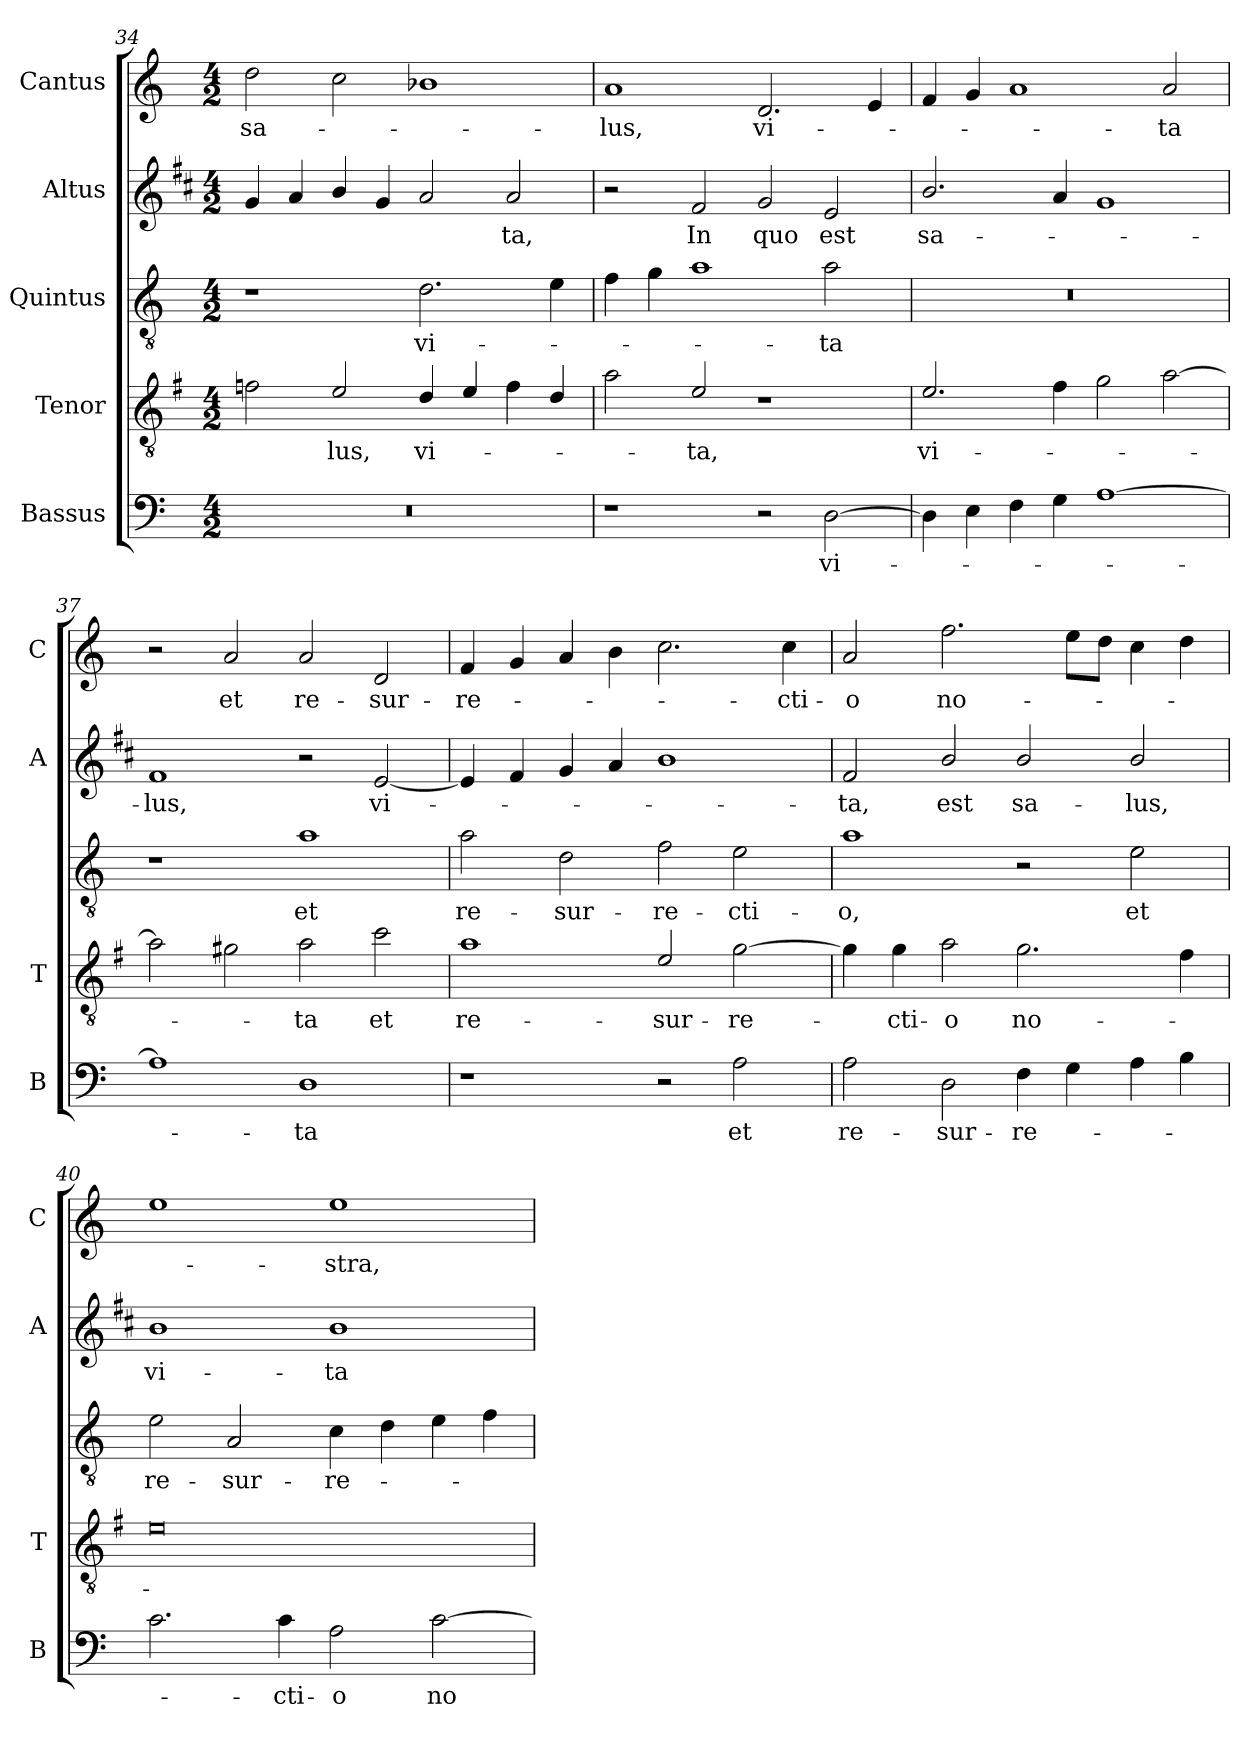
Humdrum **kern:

**kern	**text	**kern	**text	**kern	**text	**kern	**text	**kern	**text
*part5	*part5	*part4	*part4	*part3	*part3	*part2	*part2	*part1	*part1
*staff5	*staff5	*staff4	*staff4	*staff3	*staff3	*staff2	*staff2	*staff1	*staff1
*I"Bassus	*	*I"Tenor	*	*I"Quintus	*	*I"Altus	*	*I"Cantus	*
*I'B	*	*I'T	*	*	*	*I'A	*	*I'C	*
*clefF4	*	*clefGv2	*	*clefGv2	*	*clefG2	*	*clefG2	*
*	*	*ITrd4c7	*	*	*	*ITrd1c2	*	*	*
*k[]	*	*k[]	*	*k[]	*	*k[]	*	*k[]	*
*C:	*	*C:	*	*C:	*	*C:	*	*C:	*
*M4/2	*	*M4/2	*	*M4/2	*	*M4/2	*	*M4/2	*
=34	=34	=34	=34	=34	=34	=34	=34	=34	=34
!	!	!	!	!	!	!	!	!	!LO:LY:b
0r	.	2B-X\	.	1r	.	4f/	.	2dd\	sa-
.	.	.	.	.	.	4g/	.	.	.
!	!	!	!LO:LY:b	!	!	!	!	!	!
.	.	2A/	-lus,	.	.	4a/	.	2cc\	.
.	.	.	.	.	.	4f/	.	.	.
!	!	!	!LO:LY:b	!	!LO:LY:b	!	!	!	!
.	.	4G/	vi-	2.d\	vi-	2g/	.	1b-X	.
.	.	4A/	.	.	.	.	.	.	.
!	!	!	!	!	!	!	!LO:LY:b	!	!
.	.	4B-\	.	.	.	2g/	-ta,	.	.
.	.	4G/	.	4e\	.	.	.	.	.
=35	=35	=35	=35	=35	=35	=35	=35	=35	=35
!	!	!	!	!	!	!	!	!	!LO:LY:b
1r	.	2d\	.	4f\	.	2r	.	1a	-lus,
.	.	.	.	4g\	.	.	.	.	.
!	!	!	!LO:LY:b	!	!	!	!LO:LY:b	!	!
.	.	2A/	-ta,	1a	.	2e/	In	.	.
!	!	!	!	!	!	!	!LO:LY:b	!	!LO:LY:b
2r	.	1r	.	.	.	2f/	quo	2.d/	vi-
!	!LO:LY:b	!	!	!	!LO:LY:b	!	!LO:LY:b	!	!
[2D\	vi-	.	.	2a\	-ta	2d/	est	.	.
.	.	.	.	.	.	.	.	4e/	.
!!LO:PB:g=z
=36	=36	=36	=36	=36	=36	=36	=36	=36	=36
!	!	!	!LO:LY:b	!	!	!	!LO:LY:b	!	!
4D\]	.	2.A/	vi-	0r	.	2.a/	sa-	4f/	.
4E\	.	.	.	.	.	.	.	4g/	.
4F\	.	.	.	.	.	.	.	1a	.
4G\	.	4B\	.	.	.	4g/	.	.	.
[1A	.	2c\	.	.	.	1f	.	.	.
!	!	!	!	!	!	!	!	!	!LO:LY:b
.	.	[2d\	.	.	.	.	.	2a/	-ta
=37	=37	=37	=37	=37	=37	=37	=37	=37	=37
!	!	!	!	!	!	!	!LO:LY:b	!	!
1A]	.	2d\]	.	1r	.	1e	-lus,	2r	.
!	!	!	!	!	!	!	!	!	!LO:LY:b
.	.	2c#X\	.	.	.	.	.	2a/	et
!	!LO:LY:b	!	!LO:LY:b	!	!LO:LY:b	!	!	!	!LO:LY:b
1D	-ta	2d\	-ta	1a	et	2r	.	2a/	re-
!	!	!	!LO:LY:b	!	!	!	!LO:LY:b	!	!LO:LY:b
.	.	2f\	et	.	.	[2d/	vi-	2d/	-sur-
=38	=38	=38	=38	=38	=38	=38	=38	=38	=38
!	!	!	!LO:LY:b	!	!LO:LY:b	!	!	!	!LO:LY:b
1r	.	1d	re-	2a\	re-	4d/]	.	4f/	-re-
.	.	.	.	.	.	4e/	.	4g/	.
!	!	!	!	!	!LO:LY:b	!	!	!	!
.	.	.	.	2d\	-sur-	4f/	.	4a/	.
.	.	.	.	.	.	4g/	.	4b\	.
!	!	!	!LO:LY:b	!	!LO:LY:b	!	!	!	!
2r	.	2A/	-sur-	2f\	-re-	1a	.	2.cc\	.
!	!LO:LY:b	!	!LO:LY:b	!	!LO:LY:b	!	!	!	!
2A\	et	[2c\	-re-	2e\	-cti-	.	.	.	.
!	!	!	!	!	!	!	!	!	!LO:LY:b
.	.	.	.	.	.	.	.	4cc\	-cti-
=39	=39	=39	=39	=39	=39	=39	=39	=39	=39
!	!LO:LY:b	!	!	!	!LO:LY:b	!	!LO:LY:b	!	!LO:LY:b
2A\	re-	4c\]	.	1a	-o,	2e/	-ta,	2a/	-o
!	!	!	!LO:LY:b	!	!	!	!	!	!
.	.	4c\	-cti-	.	.	.	.	.	.
!	!LO:LY:b	!	!LO:LY:b	!	!	!	!LO:LY:b	!	!LO:LY:b
2D\	-sur-	2d\	-o	.	.	2a/	est	2.ff\	no-
!	!LO:LY:b	!	!LO:LY:b	!	!	!	!LO:LY:b	!	!
4F\	-re-	2.c\	no-	2r	.	2a/	sa-	.	.
4G\	.	.	.	.	.	.	.	8ee\L	.
.	.	.	.	.	.	.	.	8dd\J	.
!	!	!	!	!	!LO:LY:b	!	!LO:LY:b	!	!
4A\	.	.	.	2e\	et	2a/	-lus,	4cc\	.
4B\	.	4B\	.	.	.	.	.	4dd\	.
=40	=40	=40	=40	=40	=40	=40	=40	=40	=40
!	!	!	!	!	!LO:LY:b	!	!LO:LY:b	!	!
2.c\	.	0A	.	2e\	re-	1a	vi-	1ee	.
!	!	!	!	!	!LO:LY:b	!	!	!	!
.	.	.	.	2A/	-sur-	.	.	.	.
!	!LO:LY:b	!	!	!	!	!	!	!	!
4c\	-cti-	.	.	.	.	.	.	.	.
!	!LO:LY:b	!	!	!	!LO:LY:b	!	!LO:LY:b	!	!LO:LY:b
2A\	-o	.	.	4c\	-re-	1a	-ta	1ee	-stra,
.	.	.	.	4d\	.	.	.	.	.
!	!LO:LY:b	!	!	!	!	!	!	!	!
[2c\	no-	.	.	4e\	.	.	.	.	.
.	.	.	.	4f\	.	.	.	.	.
=	=	=	=	=	=	=	=	=	=
*-	*-	*-	*-	*-	*-	*-	*-	*-	*-
